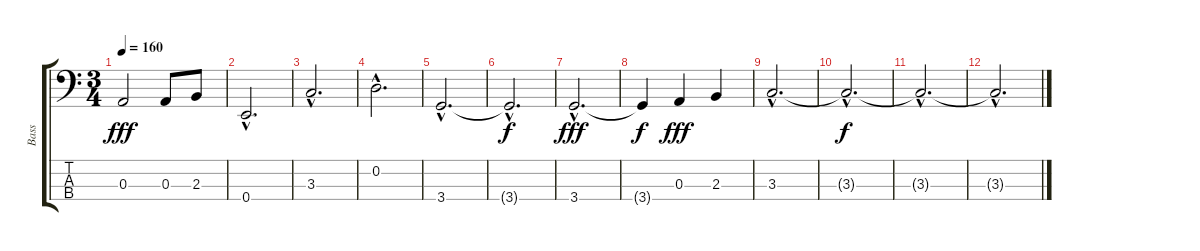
\track ("Bass" "Bass") {instrument fretlessbass}
\staff {score tabs}
\tuning (G2 D2 A1 E1) {hide}
\ts (3 4)
\tempo 160
\clef f4
\ks c
0.3.2{dy fff} 0.3.8 2.3.8 |
0.4{hac}.2{d} |
3.3{hac}.2{d} |
0.2{hac}.2{d} |
3.4{hac}.2{d} |
3.4{hac t}.2{d dy f} |
3.4{hac}.2{d dy fff} |
3.4{t}.4{dy f} 0.3.4{dy fff} 2.3.4 |
3.3{hac}.2{d} |
3.3{hac t}.2{d dy f} |
3.3{hac t}.2{d} |
3.3{hac t}.2{d}
